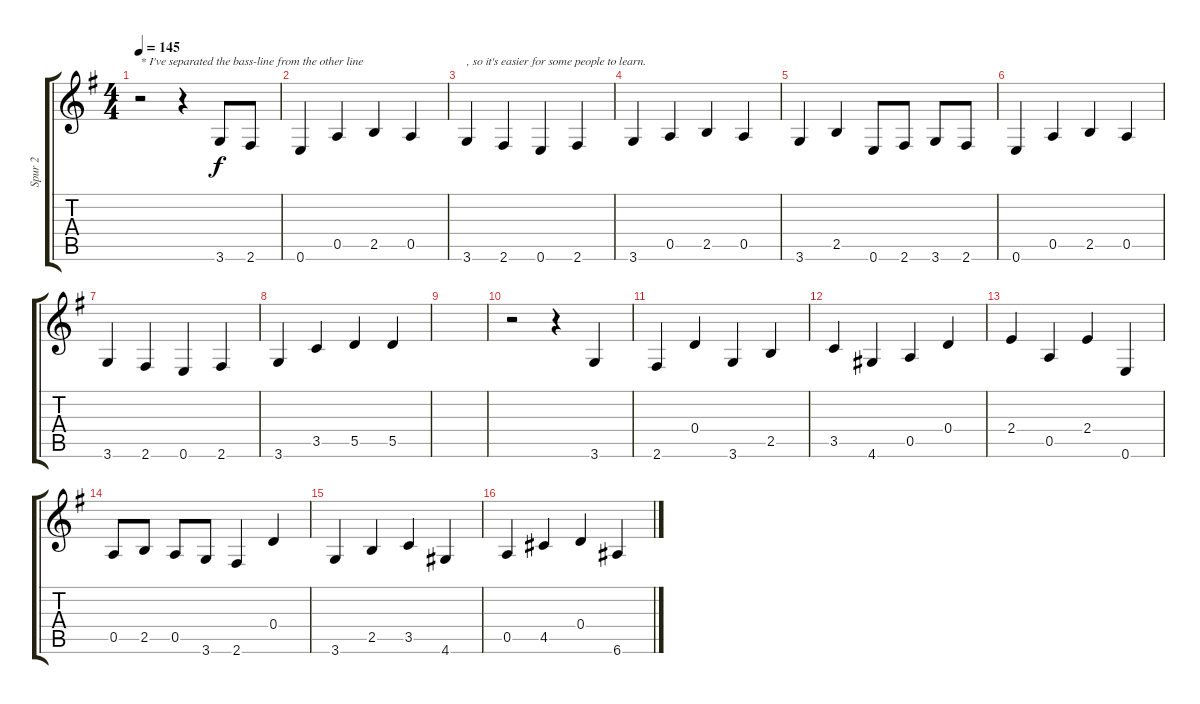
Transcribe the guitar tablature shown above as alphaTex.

\track ("Spur 2" "Spur 2") {instrument acousticguitarnylon}
\staff {score tabs}
\tuning (E4 B3 G3 D3 A2 E2) {hide}
\ts (4 4)
\tempo 145
\clef g2
\ks eminor
r.2{txt "* I've separated the bass-line from the other line" dy f instrument acousticguitarnylon} r.4 3.6.8 2.6.8 |
0.6.4 0.5.4 2.5.4 0.5.4 |
3.6.4{txt ", so it's easier for some people to learn."} 2.6.4 0.6.4 2.6.4 |
3.6.4 0.5.4 2.5.4 0.5.4 |
3.6.4 2.5.4 0.6.8 2.6.8 3.6.8 2.6.8 |
0.6.4 0.5.4 2.5.4 0.5.4 |
3.6.4 2.6.4 0.6.4 2.6.4 |
3.6.4 3.5.4 5.5.4 5.5.4 |
|
r.2 r.4 3.6.4 |
2.6.4 0.4.4 3.6.4 2.5.4 |
3.5.4 4.6.4 0.5.4 0.4.4 |
2.4.4 0.5.4 2.4.4 0.6.4 |
0.5.8 2.5.8 0.5.8 3.6.8 2.6.4 0.4.4 |
3.6.4 2.5.4 3.5.4 4.6.4 |
0.5.4 4.5.4 0.4.4 6.6.4
